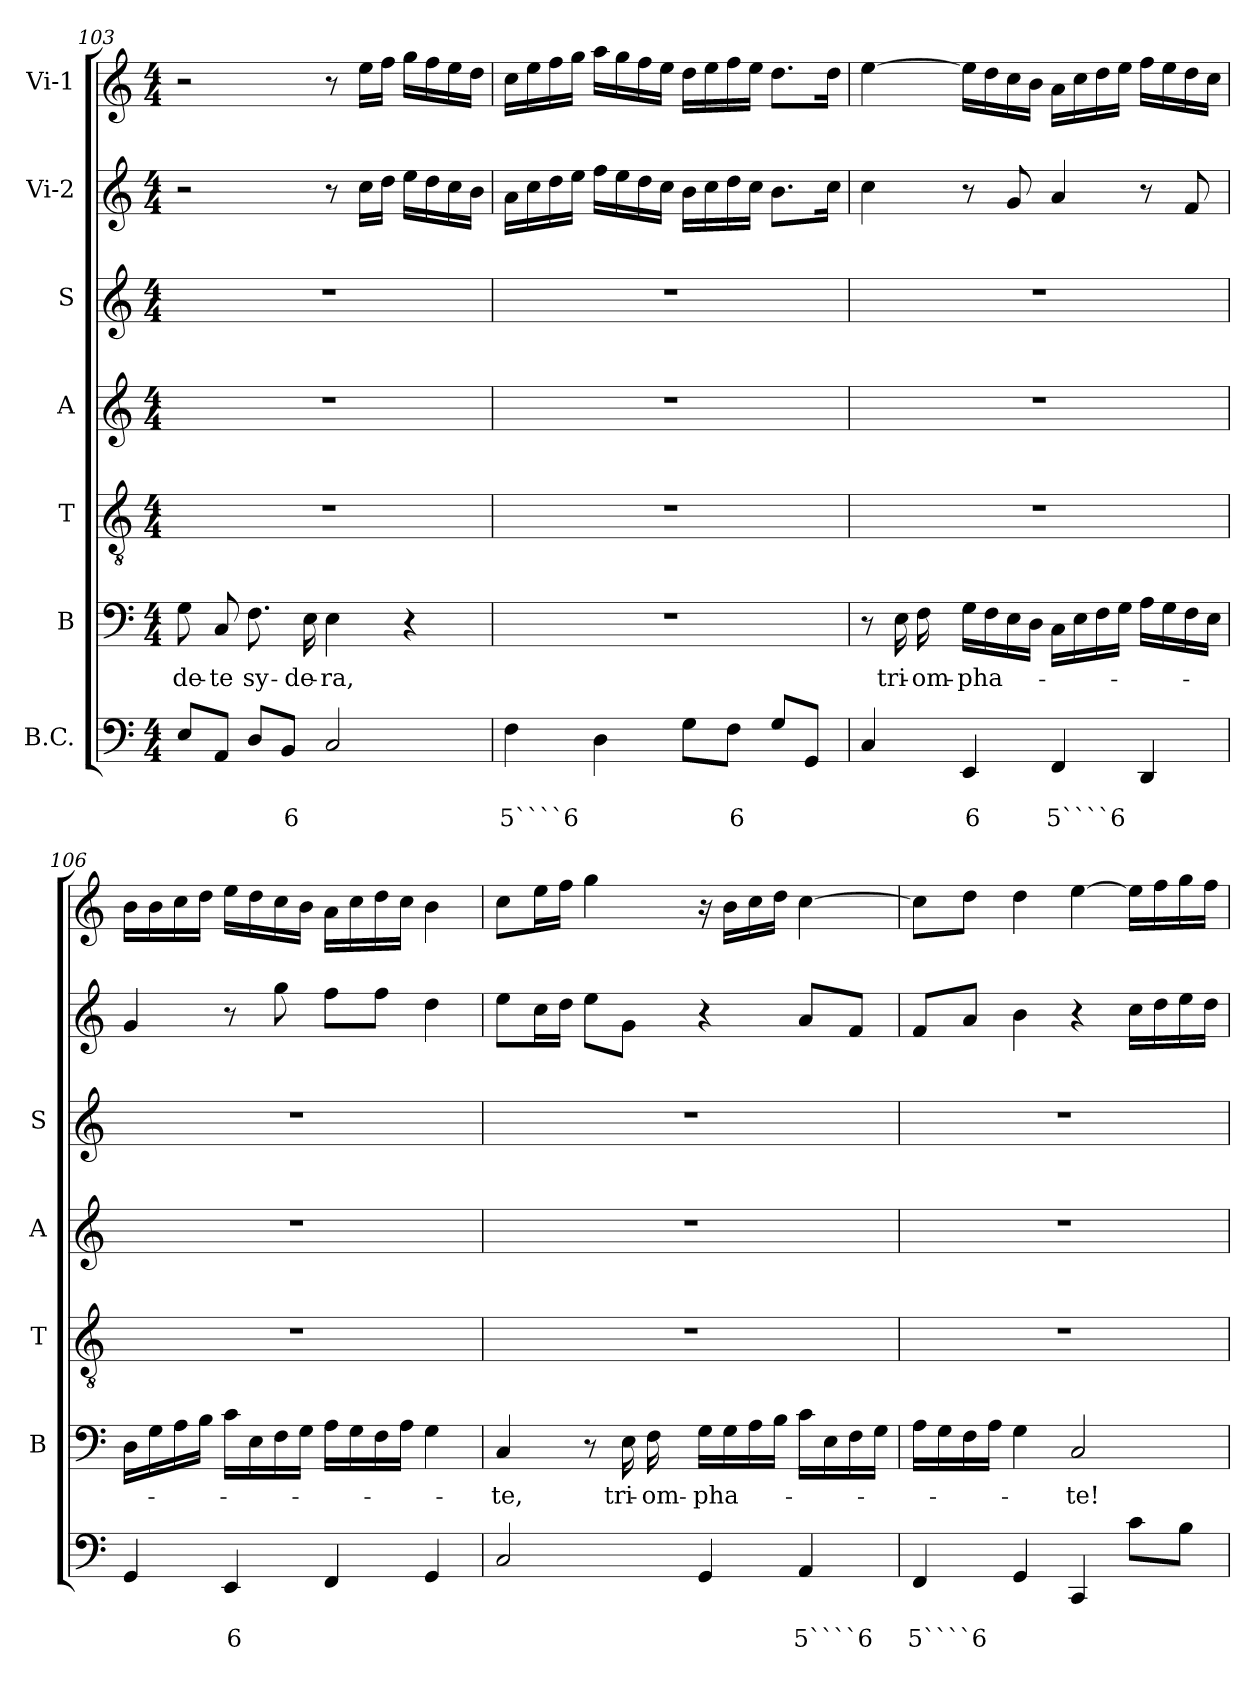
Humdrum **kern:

**kern	**text	**text	**kern	**text	**kern	**kern	**kern	**kern	**kern
*part7	*part7	*part7	*part6	*part6	*part5	*part4	*part3	*part2	*part1
*staff7	*staff7	*staff7	*staff6	*staff6	*staff5	*staff4	*staff3	*staff2	*staff1
*I"B.C.	*	*	*I"B	*	*I"T	*I"A	*I"S	*I"Vi-2	*I"Vi-1
*	*	*	*I'B	*	*I'T	*I'A	*I'S	*	*
*clefF4	*	*	*clefF4	*	*clefGv2	*clefG2	*clefG2	*clefG2	*clefG2
*k[]	*	*	*k[]	*	*k[]	*k[]	*k[]	*k[]	*k[]
*C:	*	*	*C:	*	*C:	*C:	*C:	*C:	*C:
*M4/4	*	*	*M4/4	*	*M4/4	*M4/4	*M4/4	*M4/4	*M4/4
=103	=103	=103	=103	=103	=103	=103	=103	=103	=103
!	!	!	!	!LO:LY:b	!	!	!	!	!
8E/L	.	.	8G\	-de-	1r	1r	1r	2r	2r
!	!	!	!	!LO:LY:b	!	!	!	!	!
8AA/J	.	.	8C/	-te	.	.	.	.	.
!	!	!	!	!LO:LY:b	!	!	!	!	!
8D/L	.	.	8.F\	sy-	.	.	.	.	.
!	!	!LO:LY:b	!	!	!	!	!	!	!
8BB/J	.	6	.	.	.	.	.	.	.
!	!	!	!	!LO:LY:b	!	!	!	!	!
.	.	.	16E\	-de-	.	.	.	.	.
!	!	!	!	!LO:LY:b	!	!	!	!	!
2C/	.	.	4E\	-ra,	.	.	.	8r	8r
.	.	.	.	.	.	.	.	16cc\LL	16ee\LL
.	.	.	.	.	.	.	.	16dd\JJ	16ff\JJ
.	.	.	4r	.	.	.	.	16ee\LL	16gg\LL
.	.	.	.	.	.	.	.	16dd\	16ff\
.	.	.	.	.	.	.	.	16cc\	16ee\
.	.	.	.	.	.	.	.	16b\JJ	16dd\JJ
=104	=104	=104	=104	=104	=104	=104	=104	=104	=104
!	!	!LO:LY:b	!	!	!	!	!	!	!
4F\	.	5````6	1r	.	1r	1r	1r	16a\LL	16cc\LL
.	.	.	.	.	.	.	.	16cc\	16ee\
.	.	.	.	.	.	.	.	16dd\	16ff\
.	.	.	.	.	.	.	.	16ee\JJ	16gg\JJ
4D\	.	.	.	.	.	.	.	16ff\LL	16aa\LL
.	.	.	.	.	.	.	.	16ee\	16gg\
.	.	.	.	.	.	.	.	16dd\	16ff\
.	.	.	.	.	.	.	.	16cc\JJ	16ee\JJ
8G\L	.	.	.	.	.	.	.	16b\LL	16dd\LL
.	.	.	.	.	.	.	.	16cc\	16ee\
!	!	!LO:LY:b	!	!	!	!	!	!	!
8F\J	.	6	.	.	.	.	.	16dd\	16ff\
.	.	.	.	.	.	.	.	16cc\JJ	16ee\JJ
8G/L	.	.	.	.	.	.	.	8.b\L	8.dd\L
8GG/J	.	.	.	.	.	.	.	.	.
.	.	.	.	.	.	.	.	16cc\Jk	16dd\Jk
!!LO:PB:g=z
=105	=105	=105	=105	=105	=105	=105	=105	=105	=105
4C/	.	.	8r	.	1r	1r	1r	4cc\	[4ee\
!	!	!	!	!LO:LY:b	!	!	!	!	!
.	.	.	16E\	tri-	.	.	.	.	.
!	!	!	!	!LO:LY:b	!	!	!	!	!
.	.	.	16F\	-om-	.	.	.	.	.
!	!	!LO:LY:b	!	!LO:LY:b	!	!	!	!	!
4EE/	.	6	16G\LL	-pha-	.	.	.	8r	16ee\LL]
.	.	.	16F\	.	.	.	.	.	16dd\
.	.	.	16E\	.	.	.	.	8g/	16cc\
.	.	.	16D\JJ	.	.	.	.	.	16b\JJ
!	!	!LO:LY:b	!	!	!	!	!	!	!
4FF/	.	5````6	16C\LL	.	.	.	.	4a/	16a\LL
.	.	.	16E\	.	.	.	.	.	16cc\
.	.	.	16F\	.	.	.	.	.	16dd\
.	.	.	16G\JJ	.	.	.	.	.	16ee\JJ
4DD/	.	.	16A\LL	.	.	.	.	8r	16ff\LL
.	.	.	16G\	.	.	.	.	.	16ee\
.	.	.	16F\	.	.	.	.	8f/	16dd\
.	.	.	16E\JJ	.	.	.	.	.	16cc\JJ
=106	=106	=106	=106	=106	=106	=106	=106	=106	=106
4GG/	.	.	16D\LL	.	1r	1r	1r	4g/	16b\LL
.	.	.	16G\	.	.	.	.	.	16b\
.	.	.	16A\	.	.	.	.	.	16cc\
.	.	.	16B\JJ	.	.	.	.	.	16dd\JJ
!	!	!LO:LY:b	!	!	!	!	!	!	!
4EE/	.	6	16c\LL	.	.	.	.	8r	16ee\LL
.	.	.	16E\	.	.	.	.	.	16dd\
.	.	.	16F\	.	.	.	.	8gg\	16cc\
.	.	.	16G\JJ	.	.	.	.	.	16b\JJ
4FF/	.	.	16A\LL	.	.	.	.	8ff\L	16a\LL
.	.	.	16G\	.	.	.	.	.	16cc\
.	.	.	16F\	.	.	.	.	8ff\J	16dd\
.	.	.	16A\JJ	.	.	.	.	.	16cc\JJ
4GG/	.	.	4G\	.	.	.	.	4dd\	4b\
=107	=107	=107	=107	=107	=107	=107	=107	=107	=107
!	!	!	!	!LO:LY:b	!	!	!	!	!
2C/	.	.	4C/	-te,	1r	1r	1r	8ee\L	8cc\L
.	.	.	.	.	.	.	.	16cc\L	16ee\L
.	.	.	.	.	.	.	.	16dd\JJ	16ff\JJ
.	.	.	8r	.	.	.	.	8ee\L	4gg\
!	!	!	!	!LO:LY:b	!	!	!	!	!
.	.	.	16E\	tri-	.	.	.	8g\J	.
!	!	!	!	!LO:LY:b	!	!	!	!	!
.	.	.	16F\	-om-	.	.	.	.	.
!	!	!	!	!LO:LY:b	!	!	!	!	!
4GG/	.	.	16G\LL	-pha-	.	.	.	4r	16r
.	.	.	16G\	.	.	.	.	.	16b\LL
.	.	.	16A\	.	.	.	.	.	16cc\
.	.	.	16B\JJ	.	.	.	.	.	16dd\JJ
!	!	!LO:LY:b	!	!	!	!	!	!	!
4AA/	.	5````6	16c\LL	.	.	.	.	8a/L	[4cc\
.	.	.	16E\	.	.	.	.	.	.
.	.	.	16F\	.	.	.	.	8f/J	.
.	.	.	16G\JJ	.	.	.	.	.	.
!!LO:LB:g=z
=108	=108	=108	=108	=108	=108	=108	=108	=108	=108
!	!	!LO:LY:b	!	!	!	!	!	!	!
4FF/	.	5````6	16A\LL	.	1r	1r	1r	8f/L	8cc\L]
.	.	.	16G\	.	.	.	.	.	.
.	.	.	16F\	.	.	.	.	8a/J	8dd\J
.	.	.	16A\JJ	.	.	.	.	.	.
4GG/	.	.	4G\	.	.	.	.	4b\	4dd\
!	!	!	!	!LO:LY:b	!	!	!	!	!
4CC/	.	.	2C/	-te!	.	.	.	4r	[4ee\
8c\L	.	.	.	.	.	.	.	16cc\LL	16ee\LL]
.	.	.	.	.	.	.	.	16dd\	16ff\
8B\J	.	.	.	.	.	.	.	16ee\	16gg\
.	.	.	.	.	.	.	.	16dd\JJ	16ff\JJ
=	=	=	=	=	=	=	=	=	=
*-	*-	*-	*-	*-	*-	*-	*-	*-	*-
